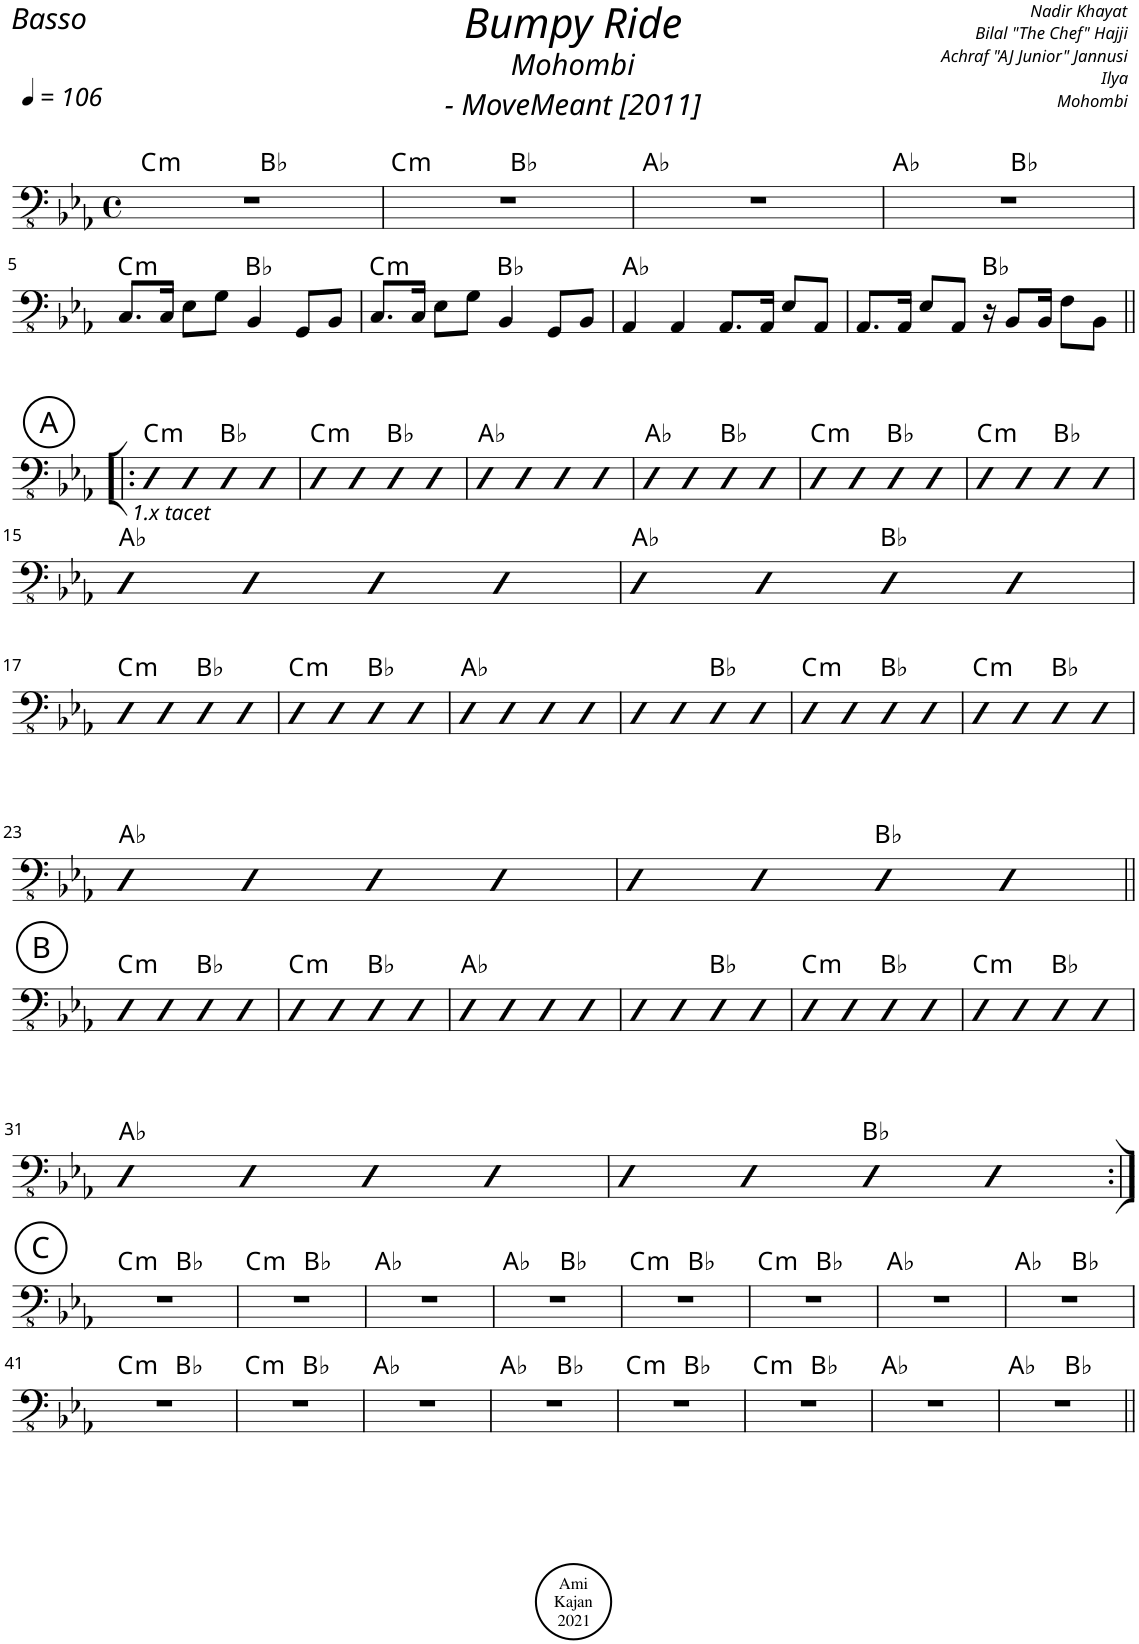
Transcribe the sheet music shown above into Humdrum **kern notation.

**kern	**harte
*part1	*part1
*staff1	*
*I"Acoustic Bass	*
*I'Bass	*
*clefFv4	*
*k[b-e-a-]	*
*M4/4	*
*met(c)	*
*MM106	*
=1	=1
!	!LO:H:kt=m
*^	*
1r	2ryy	C:min
.	2ryy	Bb:maj
=2	=2	=2
!	!	!LO:H:kt=m
1r	2ryy	C:min
.	2ryy	Bb:maj
*v	*v	*
=3	=3
1r	Ab:maj
=4	=4
*^	*
1r	2ryy	Ab:maj
.	2ryy	Bb:maj
!!LO:LB:g=z	!!
=5	=5	=5
!	!	!LO:H:kt=m
*v	*v	*
8.CC/L	C:min
16CC/Jk	.
8EE-\L	.
8GG\J	.
4BBB-/	Bb:maj
8GGG/L	.
8BBB-/J	.
=6	=6
!	!LO:H:kt=m
8.CC/L	C:min
16CC/Jk	.
8EE-\L	.
8GG\J	.
4BBB-/	Bb:maj
8GGG/L	.
8BBB-/J	.
=7	=7
4AAA-/	Ab:maj
4AAA-/	.
8.AAA-/L	.
16AAA-/Jk	.
8EE-/L	.
8AAA-/J	.
=8	=8
8.AAA-/L	.
16AAA-/Jk	.
8EE-/L	.
8AAA-/J	.
16r	Bb:maj
8BBB-/L	.
16BBB-/Jk	.
8FF\L	.
8BBB-\J	.
!!LO:LB:g=z
!!LO:REH:place=s1:a:cj:enc=circle:fs=14:t=A
=9!|:	=9!|:
!LO:TX:b:i:t=1.x tacet	!LO:H:kt=m
4DD	C:min
4DD	.
4DD	Bb:maj
4DD	.
=10	=10
!	!LO:H:kt=m
4DD	C:min
4DD	.
4DD	Bb:maj
4DD	.
=11	=11
4DD	Ab:maj
4DD	.
4DD	.
4DD	.
=12	=12
4DD	Ab:maj
4DD	.
4DD	Bb:maj
4DD	.
=13	=13
!	!LO:H:kt=m
4DD	C:min
4DD	.
4DD	Bb:maj
4DD	.
=14	=14
!	!LO:H:kt=m
4DD	C:min
4DD	.
4DD	Bb:maj
4DD	.
!!LO:LB:g=z
=15	=15
4DD	Ab:maj
4DD	.
4DD	.
4DD	.
=16	=16
4DD	Ab:maj
4DD	.
4DD	Bb:maj
4DD	.
!!LO:LB:g=z
=17	=17
!	!LO:H:kt=m
4DD	C:min
4DD	.
4DD	Bb:maj
4DD	.
=18	=18
!	!LO:H:kt=m
4DD	C:min
4DD	.
4DD	Bb:maj
4DD	.
=19	=19
4DD	Ab:maj
4DD	.
4DD	.
4DD	.
=20	=20
4DD	.
4DD	.
4DD	Bb:maj
4DD	.
=21	=21
!	!LO:H:kt=m
4DD	C:min
4DD	.
4DD	Bb:maj
4DD	.
=22	=22
!	!LO:H:kt=m
4DD	C:min
4DD	.
4DD	Bb:maj
4DD	.
!!LO:LB:g=z
=23	=23
4DD	Ab:maj
4DD	.
4DD	.
4DD	.
=24	=24
4DD	.
4DD	.
4DD	Bb:maj
4DD	.
!!LO:LB:g=z
!!LO:REH:place=s1:a:cj:enc=circle:fs=14:t=B
=25||	=25||
!	!LO:H:kt=m
4DD	C:min
4DD	.
4DD	Bb:maj
4DD	.
=26	=26
!	!LO:H:kt=m
4DD	C:min
4DD	.
4DD	Bb:maj
4DD	.
=27	=27
4DD	Ab:maj
4DD	.
4DD	.
4DD	.
=28	=28
4DD	.
4DD	.
4DD	Bb:maj
4DD	.
=29	=29
!	!LO:H:kt=m
4DD	C:min
4DD	.
4DD	Bb:maj
4DD	.
=30	=30
!	!LO:H:kt=m
4DD	C:min
4DD	.
4DD	Bb:maj
4DD	.
!!LO:LB:g=z
=31	=31
4DD	Ab:maj
4DD	.
4DD	.
4DD	.
=32	=32
4DD	.
4DD	.
4DD	Bb:maj
4DD	.
!!LO:LB:g=z
!!LO:REH:place=s1:a:cj:enc=circle:fs=14:t=C
=33:|!	=33:|!
!	!LO:H:kt=m
*^	*
1r	2ryy	C:min
.	2ryy	Bb:maj
=34	=34	=34
!	!	!LO:H:kt=m
1r	2ryy	C:min
.	2ryy	Bb:maj
*v	*v	*
=35	=35
1r	Ab:maj
=36	=36
*^	*
1r	2ryy	Ab:maj
.	2ryy	Bb:maj
=37	=37	=37
!	!	!LO:H:kt=m
1r	2ryy	C:min
.	2ryy	Bb:maj
=38	=38	=38
!	!	!LO:H:kt=m
1r	2ryy	C:min
.	2ryy	Bb:maj
*v	*v	*
=39	=39
1r	Ab:maj
=40	=40
*^	*
1r	2ryy	Ab:maj
.	2ryy	Bb:maj
!!LO:LB:g=z	!!
=41	=41	=41
!	!	!LO:H:kt=m
1r	2ryy	C:min
.	2ryy	Bb:maj
=42	=42	=42
!	!	!LO:H:kt=m
1r	2ryy	C:min
.	2ryy	Bb:maj
*v	*v	*
=43	=43
1r	Ab:maj
=44	=44
*^	*
1r	2ryy	Ab:maj
.	2ryy	Bb:maj
=45	=45	=45
!	!	!LO:H:kt=m
1r	2ryy	C:min
.	2ryy	Bb:maj
=46	=46	=46
!	!	!LO:H:kt=m
1r	2ryy	C:min
.	2ryy	Bb:maj
*v	*v	*
=47	=47
1r	Ab:maj
=48	=48
*^	*
1r	2ryy	Ab:maj
.	2ryy	Bb:maj
*v	*v	*
=||	=||
*-	*-
